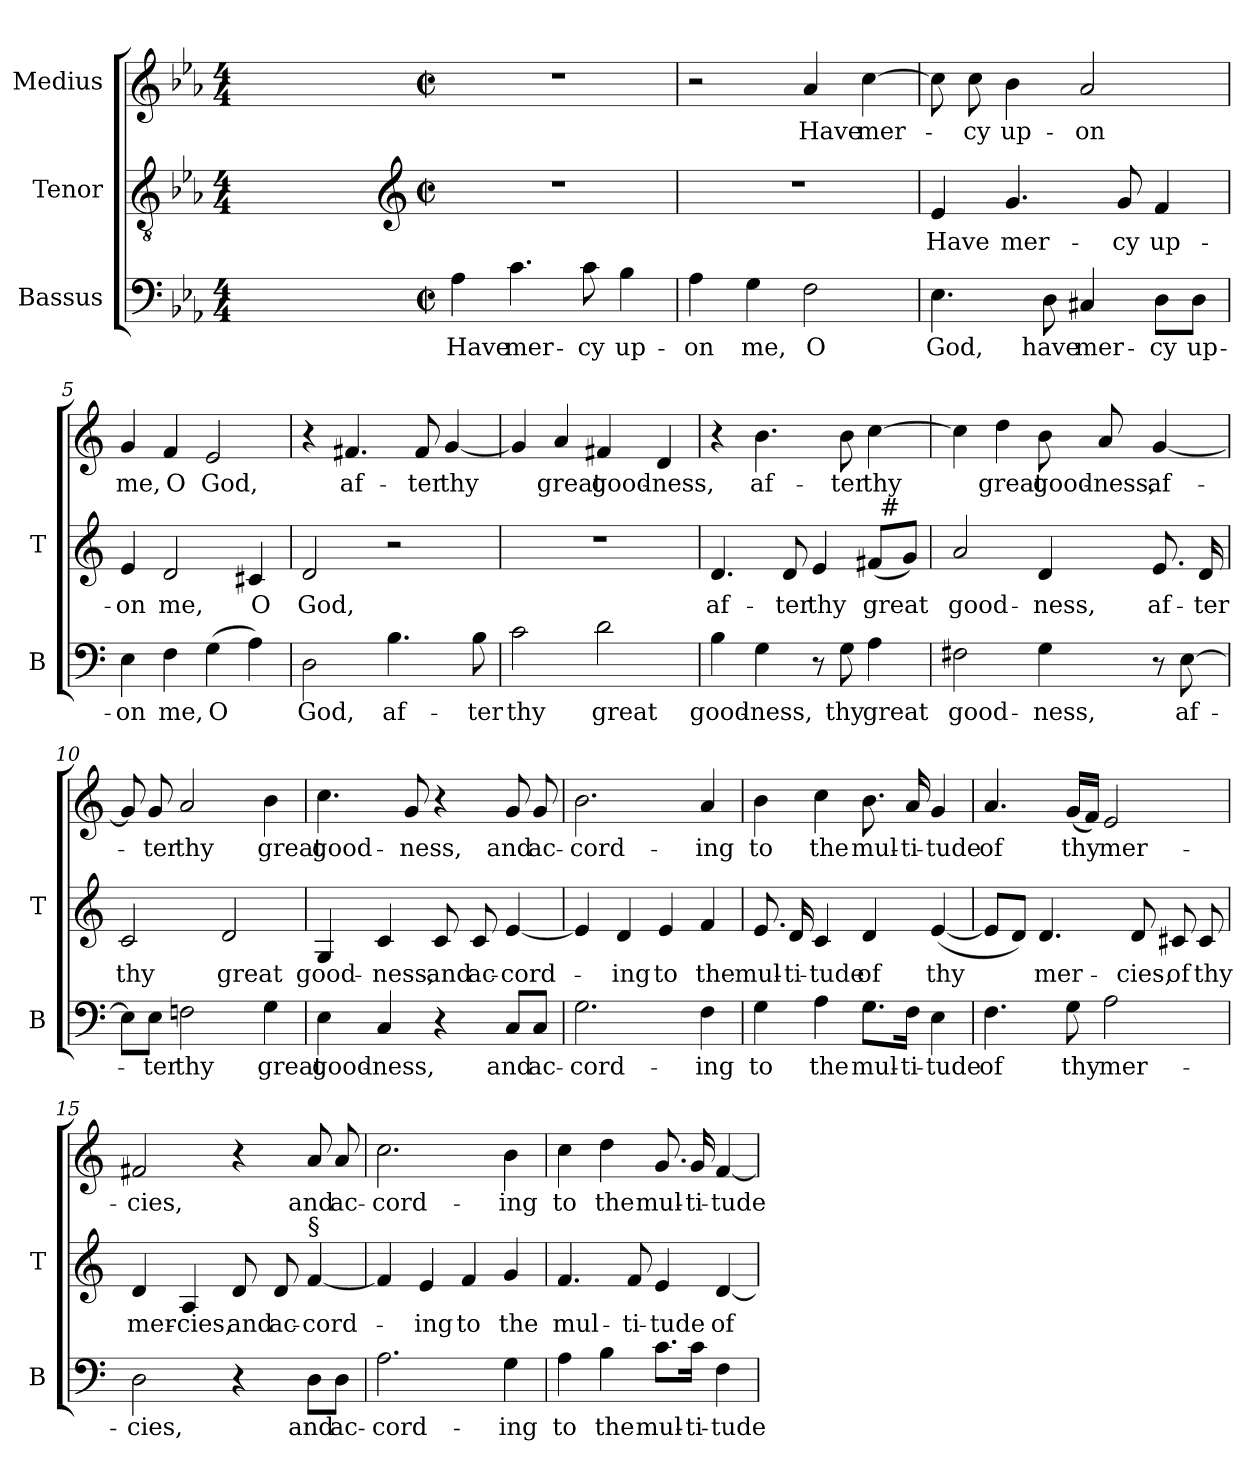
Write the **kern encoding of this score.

**kern	**text	**kern	**text	**kern	**text
*part3	*part3	*part2	*part2	*part1	*part1
*staff3	*staff3	*staff2	*staff2	*staff1	*staff1
*I"Bassus	*	*I"Tenor	*	*I"Medius	*
*I'B	*	*I'T	*	*	*
*clefF4	*	*clefGv2	*	*clefG2	*
*	*	*ITrd7c12	*	*	*
*k[b-e-a-]	*	*k[b-e-a-]	*	*k[b-e-a-]	*
*E-:	*	*E-:	*	*E-:	*
*M4/4	*	*M4/4	*	*M4/4	*
=1	=1	=1	=1	=1	=1
1ryy	.	1ryy	.	1ryy	.
=2-	=2-	=2-	=2-	=2-	=2-
*	*	*clefG2	*	*	*
*k[]	*	*k[]	*	*k[]	*
*C:	*	*C:	*	*C:	*
*M2/2	*	*M2/2	*	*M2/2	*
*met(c|)	*	*met(c|)	*	*met(c|)	*
!	!LO:LY:b	!	!	!	!
4A\	Have	1r	.	1r	.
!	!LO:LY:b	!	!	!	!
4.c\	mer-	.	.	.	.
!	!LO:LY:b	!	!	!	!
8c\	-cy	.	.	.	.
!	!LO:LY:b	!	!	!	!
4B\	up-	.	.	.	.
=3	=3	=3	=3	=3	=3
!	!LO:LY:b	!	!	!	!
4A\	-on	1r	.	2r	.
!	!LO:LY:b	!	!	!	!
4G\	me,	.	.	.	.
!	!LO:LY:b	!	!	!	!LO:LY:b
2F\	O	.	.	4a/	Have
!	!	!	!	!	!LO:LY:b
.	.	.	.	[>4cc\	mer-
=4	=4	=4	=4	=4	=4
!	!LO:LY:b	!	!LO:LY:b	!	!
4.E\	God,	4E/	Have	8cc\]	.
!	!	!	!	!	!LO:LY:b
.	.	.	.	8cc\	-cy
!	!	!	!LO:LY:b	!	!LO:LY:b
.	.	4.G/	mer-	4b\	up-
!	!LO:LY:b	!	!	!	!
8D\	have	.	.	.	.
!	!LO:LY:b	!	!	!	!LO:LY:b
4C#X/	mer-	.	.	2a/	-on
!	!	!	!LO:LY:b	!	!
.	.	8G/	-cy	.	.
!	!LO:LY:b	!	!LO:LY:b	!	!
8D\L	-cy	4F/	up-	.	.
!	!LO:LY:b	!	!	!	!
8D\J	up-	.	.	.	.
=5	=5	=5	=5	=5	=5
!	!LO:LY:b	!	!LO:LY:b	!	!LO:LY:b
4E\	-on	4E/	-on	4g/	me,
!	!LO:LY:b	!	!LO:LY:b	!	!LO:LY:b
4F\	me,	2D/	me,	4f/	O
!	!LO:LY:b	!	!	!	!LO:LY:b
(>4G\	O	.	.	2e/	God,
!	!	!	!LO:LY:b	!	!
4A\)	.	4C#X/	O	.	.
!!LO:LB:g=z
=6	=6	=6	=6	=6	=6
!	!LO:LY:b	!	!LO:LY:b	!	!
2D\	God,	2D/	God,	4r	.
!	!	!	!	!	!LO:LY:b
.	.	.	.	4.f#X/	af-
!	!LO:LY:b	!	!	!	!
4.B\	af-	2r	.	.	.
!	!	!	!	!	!LO:LY:b
.	.	.	.	8f#/	-ter
!	!	!	!	!	!LO:LY:b
.	.	.	.	[<4g/	thy
!	!LO:LY:b	!	!	!	!
8B\	-ter	.	.	.	.
=7	=7	=7	=7	=7	=7
!	!LO:LY:b	!	!	!	!
2c\	thy	1r	.	4g/]	.
!	!	!	!	!	!LO:LY:b
.	.	.	.	4a/	great
!	!LO:LY:b	!	!	!	!LO:LY:b
2d\	great	.	.	4f#X/	good-
!	!	!	!	!	!LO:LY:b
.	.	.	.	4d/	-ness,
=8	=8	=8	=8	=8	=8
!	!LO:LY:b	!	!LO:LY:b	!	!
*	*	*^	*	*	*
4B\	good-	4.D/	2ryy	af-	4r	.
!	!LO:LY:b	!	!	!	!	!LO:LY:b
4G\	-ness,	.	.	.	4.b\	af-
!	!	!	!	!LO:LY:b	!	!
.	.	8D/	.	-ter	.	.
!	!	!	!	!LO:LY:b	!	!
8r	.	4E/	4ryy	thy	.	.
!	!LO:LY:b	!	!	!	!	!LO:LY:b
8G\	thy	.	.	.	8b\	-ter
!	!LO:LY:b	!	!	!LO:LY:b	!	!LO:LY:b
4A\	great	(<8F#/L	32ryy	great	[>4cc\	thy
!	!	!	!LO:TX:a:t=#	!	!	!
.	.	.	8..ryy	.	.	.
.	.	8G/J)	.	.	.	.
=9	=9	=9	=9	=9	=9	=9
!	!LO:LY:b	!	!	!LO:LY:b	!	!
*	*	*v	*v	*	*	*
2F#X\	good-	2A/	good-	4cc\]	.
!	!	!	!	!	!LO:LY:b
.	.	.	.	4dd\	great
!	!LO:LY:b	!	!LO:LY:b	!	!LO:LY:b
4G\	-ness,	4D/	-ness,	8b\	good-
!	!	!	!	!	!LO:LY:b
.	.	.	.	8a/	-ness,
!	!	!	!LO:LY:b	!	!LO:LY:b
8r	.	8.E/	af-	[<4g/	af-
!	!LO:LY:b	!	!	!	!
[>8E\	af-	.	.	.	.
!	!	!	!LO:LY:b	!	!
.	.	16D/	-ter	.	.
=10	=10	=10	=10	=10	=10
!	!	!	!LO:LY:b	!	!
8E\L]	.	2C/	thy	8g/]	.
!	!LO:LY:b	!	!	!	!LO:LY:b
8E\J	-ter	.	.	8g/	-ter
!	!LO:LY:b	!	!	!	!LO:LY:b
2Fn\	thy	.	.	2a/	thy
!	!	!	!LO:LY:b	!	!
.	.	2D/	great	.	.
!	!LO:LY:b	!	!	!	!LO:LY:b
4G\	great	.	.	4b\	great
!!LO:LB:g=z
=11	=11	=11	=11	=11	=11
!	!LO:LY:b	!	!LO:LY:b	!	!LO:LY:b
4E\	good-	4GG/	good-	4.cc\	good-
!	!LO:LY:b	!	!LO:LY:b	!	!
4C/	-ness,	4C/	-ness,	.	.
!	!	!	!	!	!LO:LY:b
.	.	.	.	8g/	-ness,
!	!	!	!LO:LY:b	!	!
4r	.	8C/	and	4r	.
!	!	!	!LO:LY:b	!	!
.	.	8C/	ac-	.	.
!	!LO:LY:b	!	!LO:LY:b	!	!LO:LY:b
8C/L	and	[<4E/	-cord-	8g/	and
!	!LO:LY:b	!	!	!	!LO:LY:b
8C/J	ac-	.	.	8g/	ac-
=12	=12	=12	=12	=12	=12
!	!LO:LY:b	!	!	!	!LO:LY:b
2.G\	-cord-	4E/]	.	2.b\	-cord-
!	!	!	!LO:LY:b	!	!
.	.	4D/	-ing	.	.
!	!	!	!LO:LY:b	!	!
.	.	4E/	to	.	.
!	!LO:LY:b	!	!LO:LY:b	!	!LO:LY:b
4F\	-ing	4F/	the	4a/	-ing
=13	=13	=13	=13	=13	=13
!	!LO:LY:b	!	!LO:LY:b	!	!LO:LY:b
4G\	to	8.E/	mul-	4b\	to
!	!	!	!LO:LY:b	!	!
.	.	16D/	-ti-	.	.
!	!LO:LY:b	!	!LO:LY:b	!	!LO:LY:b
4A\	the	4C/	-tude	4cc\	the
!	!LO:LY:b	!	!LO:LY:b	!	!LO:LY:b
8.G\L	mul-	4D/	of	8.b\	mul-
!	!LO:LY:b	!	!	!	!LO:LY:b
16F\Jk	-ti-	.	.	16a/	-ti-
!	!LO:LY:b	!	!LO:LY:b	!	!LO:LY:b
4E\	-tude	(<[<4E/	thy	4g/	-tude
=14	=14	=14	=14	=14	=14
!	!LO:LY:b	!	!	!	!LO:LY:b
4.F\	of	8E/L]	.	4.a/	of
.	.	8D/J)	.	.	.
!	!	!	!LO:LY:b	!	!
.	.	4.D/	mer-	.	.
!	!LO:LY:b	!	!	!	!LO:LY:b
8G\	thy	.	.	(<16g/LL	thy
.	.	.	.	16f/JJ)	.
!	!LO:LY:b	!	!	!	!LO:LY:b
2A\	mer-	.	.	2e/	mer-
!	!	!	!LO:LY:b	!	!
.	.	8D/	-cies,	.	.
!	!	!	!LO:LY:b	!	!
.	.	8C#X/	of	.	.
!	!	!	!LO:LY:b	!	!
.	.	8C#/	thy	.	.
=15	=15	=15	=15	=15	=15
!	!LO:LY:b	!	!LO:LY:b	!	!LO:LY:b
2D\	-cies,	4D/	mer-	2f#X/	-cies,
!	!	!	!LO:LY:b	!	!
.	.	4AA/	-cies,	.	.
!	!	!	!LO:LY:b	!	!
4r	.	8D/	and	4r	.
!	!	!	!LO:LY:b	!	!
.	.	8D/	ac-	.	.
!	!	!LO:TX:a:t=§	!	!	!
!	!LO:LY:b	!	!LO:LY:b	!	!LO:LY:b
8D\L	and	[<4F/	-cord-	8a/	and
!	!LO:LY:b	!	!	!	!LO:LY:b
8D\J	ac-	.	.	8a/	ac-
!!LO:PB:g=z
=16	=16	=16	=16	=16	=16
!	!LO:LY:b	!	!	!	!LO:LY:b
2.A\	-cord-	4F/]	.	2.cc\	-cord-
!	!	!	!LO:LY:b	!	!
.	.	4E/	-ing	.	.
!	!	!	!LO:LY:b	!	!
.	.	4F/	to	.	.
!	!LO:LY:b	!	!LO:LY:b	!	!LO:LY:b
4G\	-ing	4G/	the	4b\	-ing
=17	=17	=17	=17	=17	=17
!	!LO:LY:b	!	!LO:LY:b	!	!LO:LY:b
4A\	to	4.F/	mul-	4cc\	to
!	!LO:LY:b	!	!	!	!LO:LY:b
4B\	the	.	.	4dd\	the
!	!	!	!LO:LY:b	!	!
.	.	8F/	-ti-	.	.
!	!LO:LY:b	!	!LO:LY:b	!	!LO:LY:b
8.c\L	mul-	4E/	-tude	8.g/	mul-
!	!LO:LY:b	!	!	!	!LO:LY:b
16c\Jk	-ti-	.	.	16g/	-ti-
!	!LO:LY:b	!	!LO:LY:b	!	!LO:LY:b
4F\	-tude	[<4D/	of	[<4f/	-tude
=	=	=	=	=	=
*-	*-	*-	*-	*-	*-
